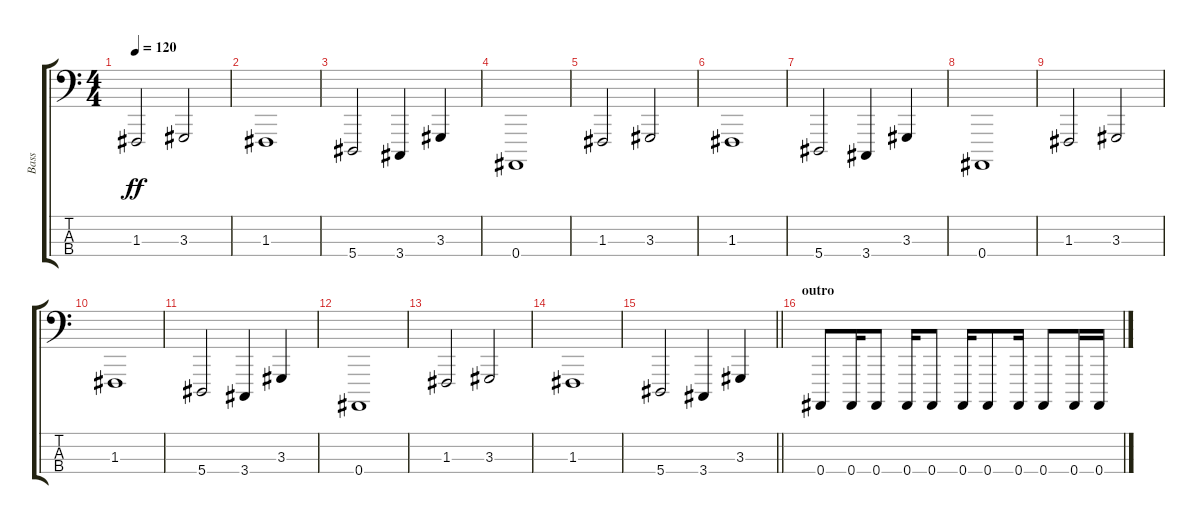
\track ("Bass" "Bass") {instrument cello}
\staff {score tabs}
\tuning (Eb2 Bb1 F1 Bb0) {hide}
\ts (4 4)
\tempo 120
\clef f4
\ks c
1.3.2{dy ff} 3.3.2 |
1.3.1 |
5.4.2 3.4.4 3.3.4 |
0.4.1 |
1.3.2 3.3.2 |
1.3.1 |
5.4.2 3.4.4 3.3.4 |
0.4.1 |
1.3.2 3.3.2 |
1.3.1 |
5.4.2 3.4.4 3.3.4 |
0.4.1 |
1.3.2 3.3.2 |
1.3.1 |
\barLineRight lightlight
5.4.2 3.4.4 3.3.4 |
\section ("" "outro")
0.4.8 0.4.16 0.4.8 0.4.16 0.4.8 0.4.16 0.4.8 0.4.16 0.4.8 0.4.16 0.4.16
